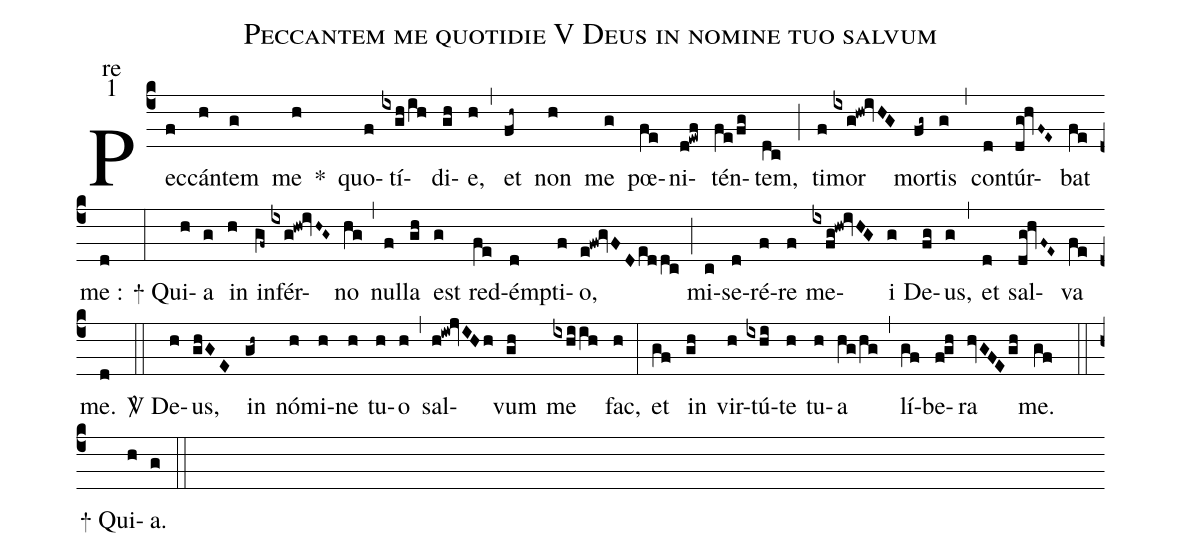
name:Peccantem me quotidie V Deus in nomine tuo salvum;
office-part:re;
mode:1;
%%
(c4) Pec(f)cán(h)tem(g) me(h) *() quo(f)tí(ixgh/ih)di(gh)e,(h) (,)
et(fh~) non(h) me(g) pœ(fe)ni(d!ewf)tén(fe/fg)tem,(dc) (;)
ti(f)mor(ixg!hw!ivHG) mor(fg~)tis(g) (,) con(d)túr(dg!hvF~E~)bat(fe) me :(d) (:)
<sp>+</sp> Qui(h)a(g) in(h) in(gf~)fér(ixg!hw!ivH~G~)no(hg) (,) nul(f)la(gh) est(g) red(fe)ém(d)pti(f)o,(e!fw!gvFDed/dc) (;)
mi(c)se(d)ré(f)re(f) me(ixfg!hw!ivHG)i(g) De(fg)us,(g) (,) et(d) sal(dg!hvF~E~)va(fe) me.(d) (::)
<sp>V/</sp> De(h)us,(ghGE) in(gh~) nó(h)mi(h)ne(h) tu(h)o(h) (,) sal(h!iw!jvIHh)vum(gh) me(ixhiih) fac,(h) (:)
et(gf) in(gh) vir(h)tú(ixhi)te(h) tu(h)a(hg/hg) (,) lí(gf)be(f!gh)ra(hvGFE/gh) me.(gf) (::)
<sp>+</sp> Qui(h)a.(g) (::)
